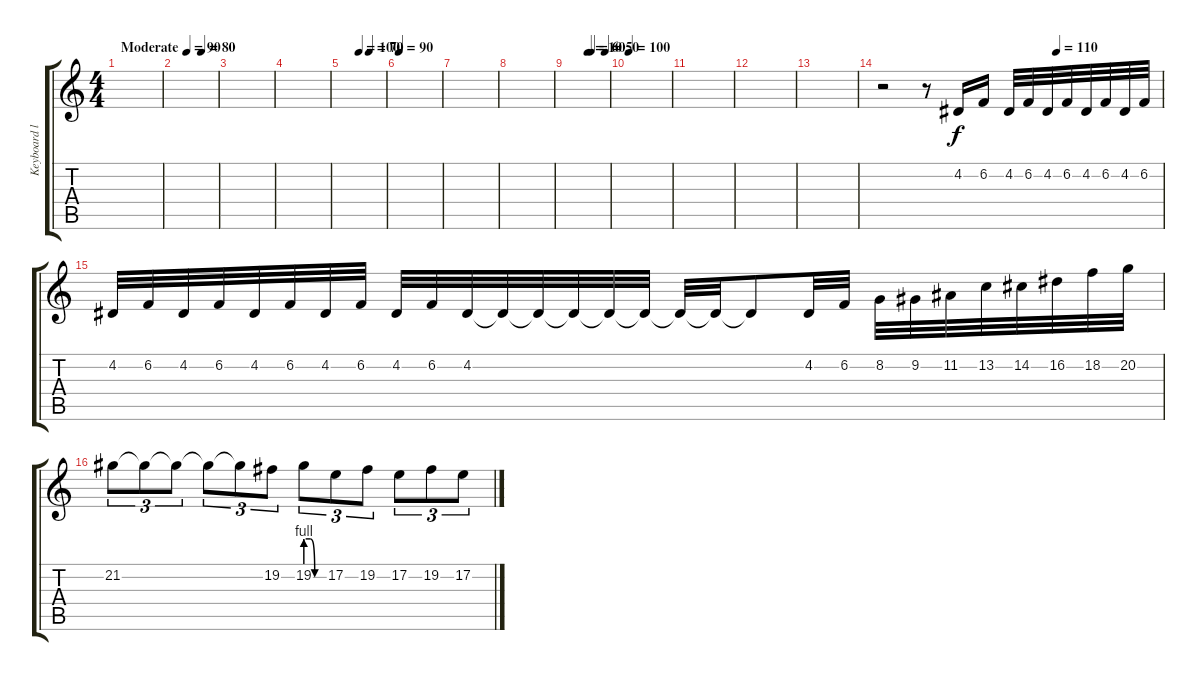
\track ("Keyboard lead" "Keyboard l") {instrument lead1square}
\staff {score tabs}
\tuning (E4 B3 G3 D3 A2 E2) {hide}
\ts (4 4)
\tempo (90 "Moderate")
\clef g2
\ks c
|
\tempo (80 0.625)
|
|
|
\tempo (100 0.375)
\tempo (70 0.625)
|
\tempo 90
|
|
|
\tempo (10 0.5)
\tempo (60 0.5833333333333334)
\tempo (50 0.9166666666666666)
|
\tempo 100
|
|
|
|
\tempo (110 0.625)
r.2 r.8 4.2.16 6.2.16 4.2.32 6.2.32 4.2.32 6.2.32 4.2.32 6.2.32 4.2.32 6.2.32 |
4.2.32 6.2.32 4.2.32 6.2.32 4.2.32 6.2.32 4.2.32 6.2.32 4.2.32 6.2.32 4.2.32 4.2{t}.32 4.2{t}.32 4.2{t}.32 4.2{t}.32 4.2{t}.32 4.2{t}.32 4.2{t}.32 4.2{t}.8 4.2.32 6.2.32 8.2.32 9.2.32 11.2.32 13.2.32 14.2.32 16.2.32 18.2.32 20.2.32 |
21.2.8{tu (3 2)} 21.2{t}.8{tu (3 2)} 21.2{t}.8{tu (3 2)} 21.2{t}.8{tu (3 2)} 21.2{t}.8{tu (3 2)} 19.2.8{tu (3 2)} 19.2{be (custom 0 4 15 4 30 0 60 0)}.8{tu (3 2)} 17.2.8{tu (3 2)} 19.2.8{tu (3 2)} 17.2.8{tu (3 2)} 19.2.8{tu (3 2)} 17.2.8{tu (3 2)}
